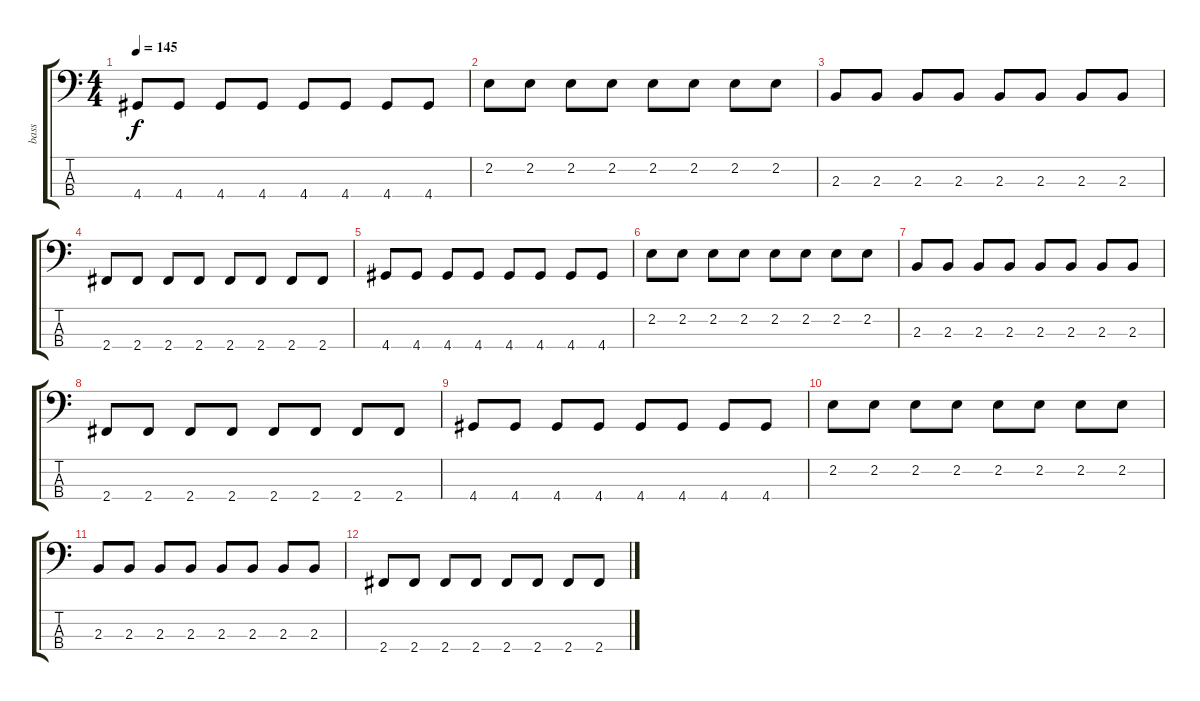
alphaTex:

\track ("bass" "bass") {instrument electricbasspick}
\staff {score tabs}
\tuning (G2 D2 A1 E1) {hide}
\ts (4 4)
\tempo 145
\clef f4
\ks c
4.4.8{dy f} 4.4.8 4.4.8 4.4.8 4.4.8 4.4.8 4.4.8 4.4.8 |
2.2.8 2.2.8 2.2.8 2.2.8 2.2.8 2.2.8 2.2.8 2.2.8 |
2.3.8 2.3.8 2.3.8 2.3.8 2.3.8 2.3.8 2.3.8 2.3.8 |
2.4.8 2.4.8 2.4.8 2.4.8 2.4.8 2.4.8 2.4.8 2.4.8 |
4.4.8 4.4.8 4.4.8 4.4.8 4.4.8 4.4.8 4.4.8 4.4.8 |
2.2.8 2.2.8 2.2.8 2.2.8 2.2.8 2.2.8 2.2.8 2.2.8 |
2.3.8 2.3.8 2.3.8 2.3.8 2.3.8 2.3.8 2.3.8 2.3.8 |
2.4.8 2.4.8 2.4.8 2.4.8 2.4.8 2.4.8 2.4.8 2.4.8 |
4.4.8 4.4.8 4.4.8 4.4.8 4.4.8 4.4.8 4.4.8 4.4.8 |
2.2.8 2.2.8 2.2.8 2.2.8 2.2.8 2.2.8 2.2.8 2.2.8 |
2.3.8 2.3.8 2.3.8 2.3.8 2.3.8 2.3.8 2.3.8 2.3.8 |
2.4.8 2.4.8 2.4.8 2.4.8 2.4.8 2.4.8 2.4.8 2.4.8
